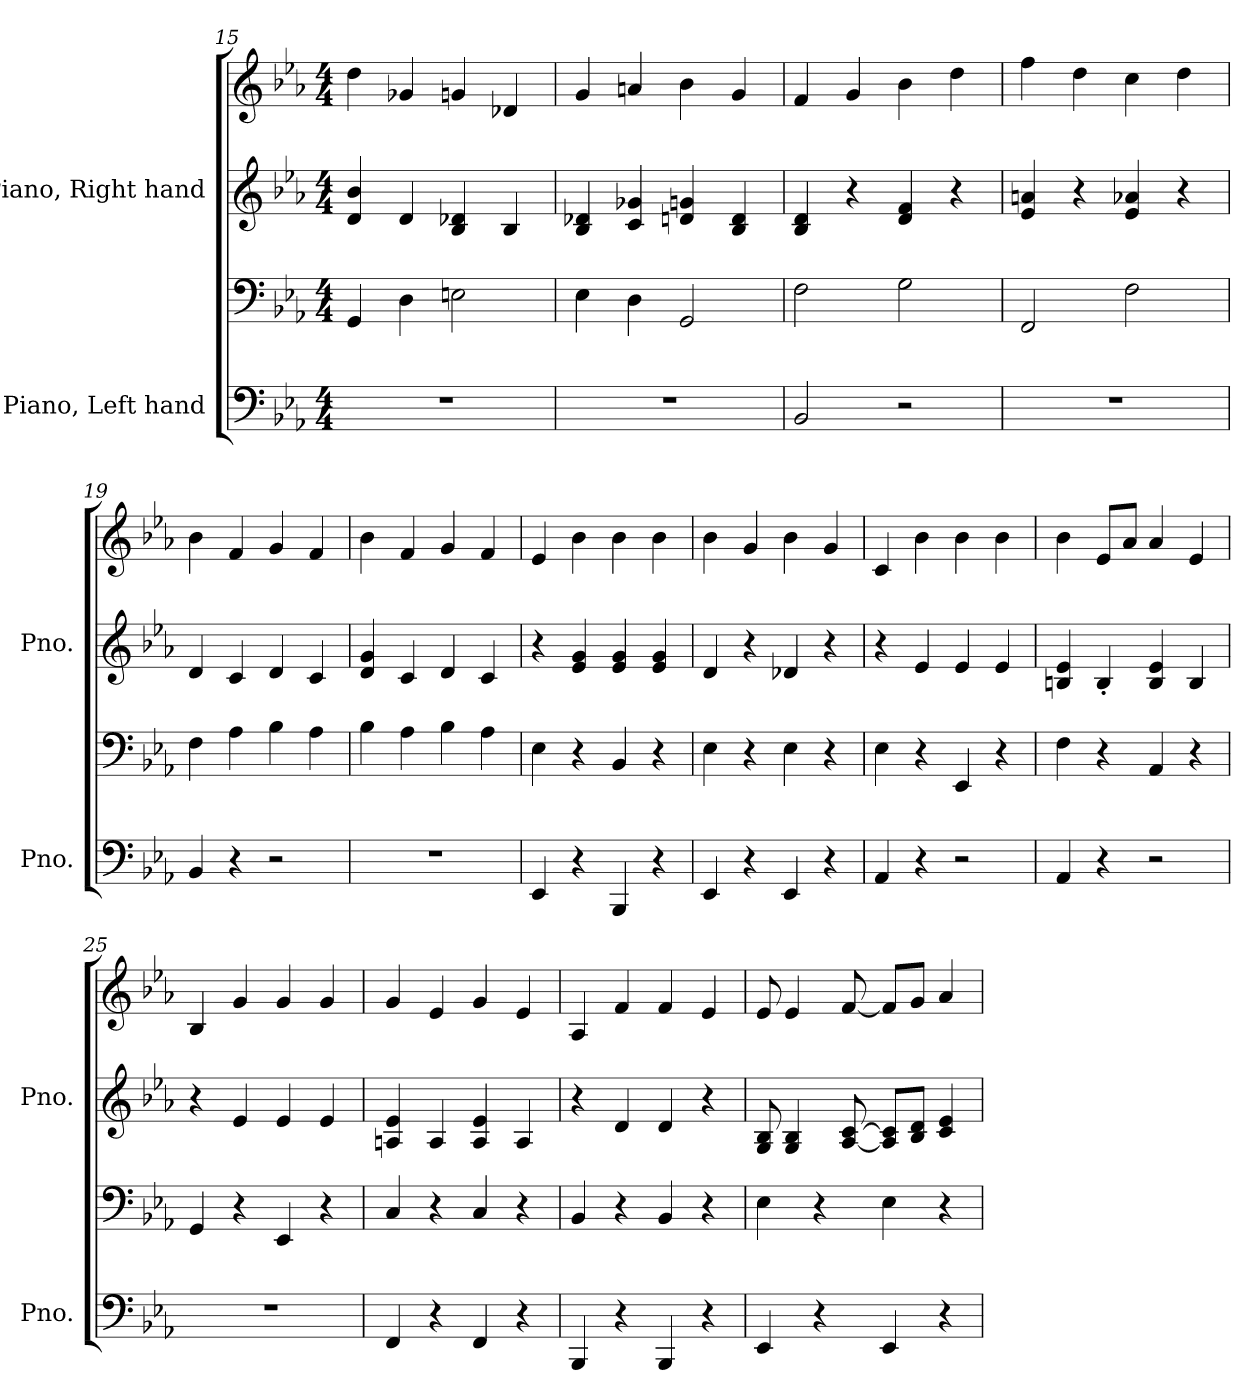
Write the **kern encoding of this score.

**kern	**kern	**kern	**kern
*part2	*part2	*part1	*part1
*staff4	*staff3	*staff2	*staff1
*I"Piano, Left hand	*	*I"Piano, Right hand	*
*I'Pno.	*	*I'Pno.	*
*clefF4	*clefF4	*clefG2	*clefG2
*k[b-e-a-]	*k[b-e-a-]	*k[b-e-a-]	*k[b-e-a-]
*M4/4	*M4/4	*M4/4	*M4/4
=15	=15	=15	=15
1r	4GG/	4d/ 4b-/	4dd\
.	4D\	4d/	4g-X/
.	2En\	4B-/ 4d-X/	4gn/
.	.	4B-/	4d-X/
=16	=16	=16	=16
1r	4E-\	4B-/ 4d-X/	4g/
.	4D\	4c/ 4g-X/	4an/
.	2GG/	4dn/ 4gn/	4b-\
.	.	4B-/ 4d/	4g/
=17	=17	=17	=17
2BB-/	2F\	4B-/ 4d/	4f/
.	.	4r	4g/
2r	2G\	4d/ 4f/	4b-\
.	.	4r	4dd\
!!LO:PB:g=z
=18	=18	=18	=18
1r	2FF/	4e-/ 4an/	4ff\
.	.	4r	4dd\
.	2F\	4e-/ 4a-X/	4cc\
.	.	4r	4dd\
=19	=19	=19	=19
4BB-/	4F\	4d/	4b-\
4r	4A-\	4c/	4f/
2r	4B-\	4d/	4g/
.	4A-\	4c/	4f/
=20	=20	=20	=20
1r	4B-\	4d/ 4g/	4b-\
.	4A-\	4c/	4f/
.	4B-\	4d/	4g/
.	4A-\	4c/	4f/
=21	=21	=21	=21
4EE-/	4E-\	4r	4e-/
4r	4r	4e-/ 4g/	4b-\
4BBB-/	4BB-/	4e-/ 4g/	4b-\
4r	4r	4e-/ 4g/	4b-\
=22	=22	=22	=22
4EE-/	4E-\	4d/	4b-\
4r	4r	4r	4g/
4EE-/	4E-\	4d-X/	4b-\
4r	4r	4r	4g/
=23	=23	=23	=23
4AA-/	4E-\	4r	4c/
4r	4r	4e-/	4b-\
2r	4EE-/	4e-/	4b-\
.	4r	4e-/	4b-\
=24	=24	=24	=24
4AA-/	4F\	4Bn/ 4e-/	4b-\
4r	4r	4B'/	8e-/L
.	.	.	8a-/J
2r	4AA-/	4B/ 4e-/	4a-/
.	4r	4B/	4e-/
!!LO:LB:g=z
=25	=25	=25	=25
1r	4GG/	4r	4B-/
.	4r	4e-/	4g/
.	4EE-/	4e-/	4g/
.	4r	4e-/	4g/
=26	=26	=26	=26
4FF/	4C/	4An/ 4e-/	4g/
4r	4r	4A/	4e-/
4FF/	4C/	4A/ 4e-/	4g/
4r	4r	4A/	4e-/
=27	=27	=27	=27
4BBB-/	4BB-/	4r	4A-/
4r	4r	4d/	4f/
4BBB-/	4BB-/	4d/	4f/
4r	4r	4r	4e-/
=28	=28	=28	=28
4EE-/	4E-\	8G/ 8B-/	8e-/
.	.	4G/ 4B-/	4e-/
4r	4r	.	.
.	.	[8A-/ [8c/	[8f/
4EE-/	4E-\	8A-/] 8c/]L	8f/L]
.	.	8B-/ 8d/J	8g/J
4r	4r	4c/ 4e-/	4a-/
=	=	=	=
*-	*-	*-	*-
